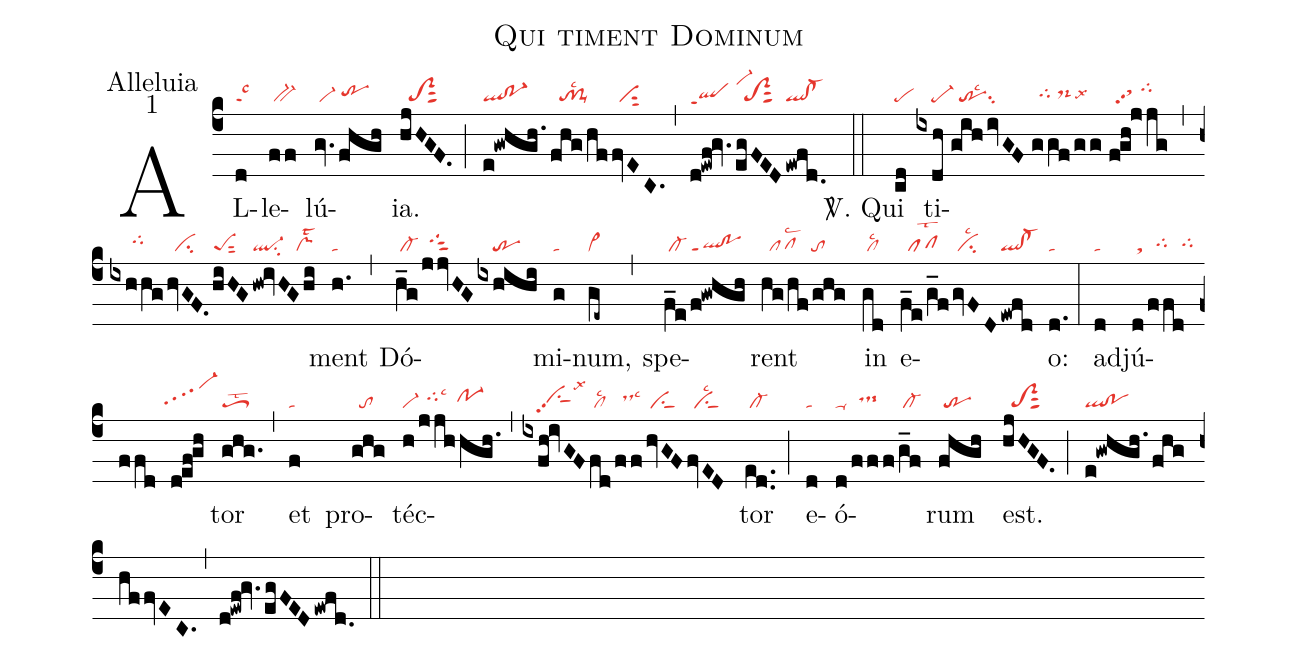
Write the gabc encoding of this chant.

name:Qui timent Dominum;
office-part:Alleluia;
mode:1;
nabc-lines:1;
%%
(c4) AL(d|talsc3)le(ff|/bv-)lú(gv./fhgh|/vi-/trhh)ia.(hjHGF.|//toS2sut2) (;)
(e!gwhgh.|ql!po-1|/fhg/hf|//to!cl-1lsc2|fvEC.|//visut2) (,)
(d!ewf!gv.|qlheppt1/vi-hl|/egFED|//toS2sut2|/ewfd.|ql!cl-) (::)

<sp>V/</sp>.
Qui(cd|pe) ti(ixdh|////pe-|//gih/ivGF|//trsu2lsc2|//ggf/gg|//tghh/ds-hhlsx6|//f!gh!jjg|//sthipp2//tghj)(,)(ixhhg|//////tghi|/hvGF.|//ci|/hiHG|peSsut2|/hw!ivHG/hi|ql-su2vslst2)ment(h.|ta) (,)
Dó(h_g|/cl-|/jjvHG|//tgS3hi|/ixhihi|////tr)mi(g|ta)num,(ge~|cl~) (,)
spe(f_e|/cl-|/f!gwhgh|ql!poppt1)rent(hg/hf/ghg|//pflsc2//to) in(gd|/cllsc2) e(f_e/g_f|//pflst2|/gvFD|/cilsc2|/ewfd|ql!cl-)o:(d.|ta) (:)
ad(d|ta)jú(d/ffd/ffd|/st///tghh///tghh| d!ef!gh|``vi-hgpp4)tor(ghg.|toS3lst2) (,)
et(f|ta) pro(ghg|//to)téc(h/jjhhgh.|vi-//tghilsc3//po-1hh)(,)(ixfh!ivGF|////ciShhpp2lsx3|/fd|/cllsc2|/ff|//dshilsc3|/hvGF|/ciS|/fvED|//ciSlsc2)tor(ed..|/cl-) (;)
e(d|ta)ó(d|ta-|/fff|//ts-hh|/g_f|/cl-)rum(fhgh|/tr) est.(hjHGF.|//toS2sut2) (;)
(e!gwhgh.|ql!po|/fhg/hffvEC.) (,)
(d!ewf!gv./egFED/ewfd.) (::)
